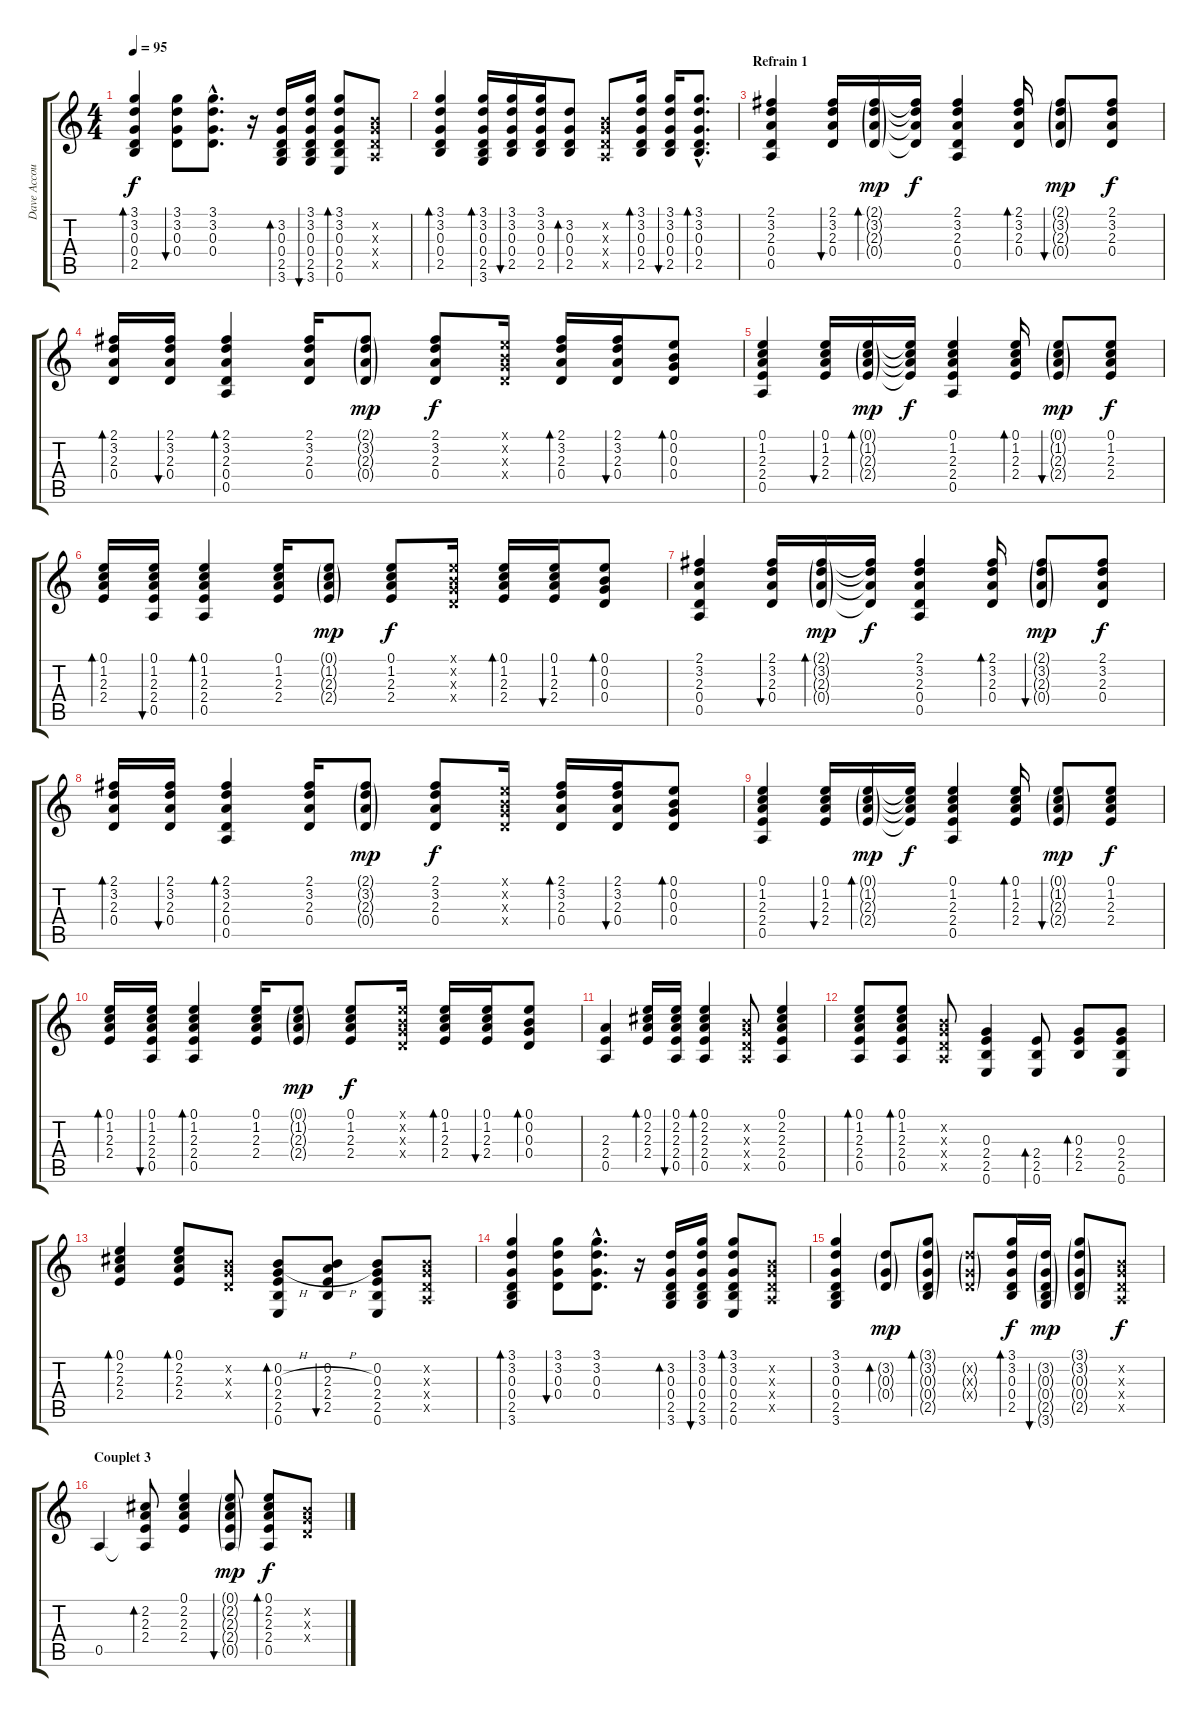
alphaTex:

\track ("Dave Accoustique" "Dave Accou") {instrument acousticguitarnylon}
\staff {score tabs}
\tuning (E4 B3 G3 D3 A2 E2) {hide}
\ts (4 4)
\tempo 95
\clef g2
\ks c
(3.1 3.2 0.3 0.4 2.5).4{bd 120 dy f} (3.1 3.2 0.3 0.4).8{bu 60} (3.1{hac} 3.2{hac} 0.3{hac} 0.4{hac}).8{d} r.16 (3.2 0.3 0.4 2.5 3.6).16{bd 30} (3.1 3.2 0.3 0.4 2.5 3.6).16{bu 30} (3.1 3.2 0.3 0.4 2.5 0.6).8{bd 30} (0.2{x} 0.3{x} 0.4{x} 0.5{x}).8 |
(3.1 3.2 0.3 0.4 2.5).4{bd 30} (3.1 3.2 0.3 0.4 2.5 3.6).16{bd 30} (3.1 3.2 0.3 0.4 2.5).16{bu 30} (3.1 3.2 0.3 0.4 2.5).16 (3.2 0.3 0.4 2.5).8{bd 30} (0.2{x} 0.3{x} 0.4{x} 0.5{x}).8 (3.1 3.2 0.3 0.4 2.5).16{bd 30} (3.1 3.2 0.3 0.4 2.5).16{bu 30} (3.1{hac} 3.2{hac} 0.3{hac} 0.4{hac} 2.5{hac}).8{d bd 30} |
\section ("" "Refrain 1")
(2.1 3.2 2.3 0.4 0.5).4 (2.1 3.2 2.3 0.4).16{bu 30} (2.1{g} 3.2{g} 2.3{g} 0.4{g}).16{bd 30 dy mp} (2.1{t} 3.2{t} 2.3{t} 0.4{t}).16{dy f} (2.1 3.2 2.3 0.4 0.5).4 (2.1 3.2 2.3 0.4).16{bd 30} (2.1{g} 3.2{g} 2.3{g} 0.4{g}).8{bu 30 dy mp} (2.1 3.2 2.3 0.4).8{dy f} |
(2.1 3.2 2.3 0.4).16{bd 30} (2.1 3.2 2.3 0.4).16{bu 30} (2.1 3.2 2.3 0.4 0.5).4{bd 30} (2.1 3.2 2.3 0.4).16 (2.1{g} 3.2{g} 2.3{g} 0.4{g}).8{dy mp} (2.1 3.2 2.3 0.4).8{dy f} (0.1{x} 0.2{x} 0.3{x} 0.4{x}).16 (2.1 3.2 2.3 0.4).16{bd 30} (2.1 3.2 2.3 0.4).16{bu 30} (0.1 0.2 0.3 0.4).8{bd 30} |
(0.1 1.2 2.3 2.4 0.5).4 (0.1 1.2 2.3 2.4).16{bu 30} (0.1{g} 1.2{g} 2.3{g} 2.4{g}).16{bd 30 dy mp} (0.1{t} 1.2{t} 2.3{t} 2.4{t}).16{dy f} (0.1 1.2 2.3 2.4 0.5).4 (0.1 1.2 2.3 2.4).16{bd 30} (0.1{g} 1.2{g} 2.3{g} 2.4{g}).8{bu 30 dy mp} (0.1 1.2 2.3 2.4).8{dy f} |
(0.1 1.2 2.3 2.4).16{bd 30} (0.1 1.2 2.3 2.4 0.5).16{bu 30} (0.1 1.2 2.3 2.4 0.5).4{bd 30} (0.1 1.2 2.3 2.4).16 (0.1{g} 1.2{g} 2.3{g} 2.4{g}).8{dy mp} (0.1 1.2 2.3 2.4).8{dy f} (0.1{x} 0.2{x} 0.3{x} 0.4{x}).16 (0.1 1.2 2.3 2.4).16{bd 30} (0.1 1.2 2.3 2.4).16{bu 30} (0.1 0.2 0.3 0.4).8{bd 30} |
(2.1 3.2 2.3 0.4 0.5).4 (2.1 3.2 2.3 0.4).16{bu 30} (2.1{g} 3.2{g} 2.3{g} 0.4{g}).16{bd 30 dy mp} (2.1{t} 3.2{t} 2.3{t} 0.4{t}).16{dy f} (2.1 3.2 2.3 0.4 0.5).4 (2.1 3.2 2.3 0.4).16{bd 30} (2.1{g} 3.2{g} 2.3{g} 0.4{g}).8{bu 30 dy mp} (2.1 3.2 2.3 0.4).8{dy f} |
(2.1 3.2 2.3 0.4).16{bd 30} (2.1 3.2 2.3 0.4).16{bu 30} (2.1 3.2 2.3 0.4 0.5).4{bd 30} (2.1 3.2 2.3 0.4).16 (2.1{g} 3.2{g} 2.3{g} 0.4{g}).8{dy mp} (2.1 3.2 2.3 0.4).8{dy f} (0.1{x} 0.2{x} 0.3{x} 0.4{x}).16 (2.1 3.2 2.3 0.4).16{bd 30} (2.1 3.2 2.3 0.4).16{bu 30} (0.1 0.2 0.3 0.4).8{bd 30} |
(0.1 1.2 2.3 2.4 0.5).4 (0.1 1.2 2.3 2.4).16{bu 30} (0.1{g} 1.2{g} 2.3{g} 2.4{g}).16{bd 30 dy mp} (0.1{t} 1.2{t} 2.3{t} 2.4{t}).16{dy f} (0.1 1.2 2.3 2.4 0.5).4 (0.1 1.2 2.3 2.4).16{bd 30} (0.1{g} 1.2{g} 2.3{g} 2.4{g}).8{bu 30 dy mp} (0.1 1.2 2.3 2.4).8{dy f} |
(0.1 1.2 2.3 2.4).16{bd 30} (0.1 1.2 2.3 2.4 0.5).16{bu 30} (0.1 1.2 2.3 2.4 0.5).4{bd 30} (0.1 1.2 2.3 2.4).16 (0.1{g} 1.2{g} 2.3{g} 2.4{g}).8{dy mp} (0.1 1.2 2.3 2.4).8{dy f} (0.1{x} 0.2{x} 0.3{x} 0.4{x}).16 (0.1 1.2 2.3 2.4).16{bd 30} (0.1 1.2 2.3 2.4).16{bu 30} (0.1 0.2 0.3 0.4).8{bd 30} |
(2.3 2.4 0.5).4 (0.1 2.2 2.3 2.4).16{bd 60} (0.1 2.2 2.3 2.4 0.5).16{bu 60} (0.1 2.2 2.3 2.4 0.5).4{bd 60} (0.2{x} 0.3{x} 0.4{x} 0.5{x}).8 (0.1 2.2 2.3 2.4 0.5).4 |
(0.1 1.2 2.3 2.4 0.5).8{bd 60} (0.1 1.2 2.3 2.4 0.5).8{bd 60} (0.2{x} 0.3{x} 0.4{x} 0.5{x}).8 (0.3 2.4 2.5 0.6).4 (2.4 2.5 0.6).8{bd 60} (0.3 2.4 2.5).8{bd 60} (0.3 2.4 2.5 0.6).8 |
(0.1 2.2 2.3 2.4).4{bd 60} (0.1 2.2 2.3 2.4).8{bd 60} (0.2{x} 0.3{x} 0.4{x}).8 (0.2 0.3{h} 2.4 2.5 0.6).8{bd 60} (0.2 2.3{h} 2.4 2.5).8{bu 60} (0.2 0.3 2.4 2.5 0.6).8 (0.2{x} 0.3{x} 0.4{x} 0.5{x}).8 |
(3.1 3.2 0.3 0.4 2.5 3.6).4{bd 120} (3.1 3.2 0.3 0.4).8{bu 60} (3.1{hac} 3.2{hac} 0.3{hac} 0.4{hac}).8{d} r.16 (3.2 0.3 0.4 2.5 3.6).16{bd 30} (3.1 3.2 0.3 0.4 2.5 3.6).16{bu 30} (3.1 3.2 0.3 0.4 2.5 0.6).8{bd 30} (0.2{x} 0.3{x} 0.4{x} 0.5{x}).8 |
(3.1 3.2 0.3 0.4 2.5 3.6).4 (3.2{g} 0.3{g} 0.4{g}).8{bd 120 dy mp} (3.1{g} 3.2{g} 0.3{g} 0.4{g} 2.5{g}).8{bd 120} (3.2{g x} 0.3{g x} 0.4{g x}).8 (3.1 3.2 0.3 0.4 2.5).16{bd 60 dy f} (3.2{g} 0.3{g} 0.4{g} 2.5{g} 3.6{g}).16{bu 60 dy mp} (3.1{g} 3.2{g} 0.3{g} 0.4{g} 2.5{g}).8 (0.2{x} 0.3{x} 0.4{x} 0.5{x}).8{dy f} |
\section ("" "Couplet 3")
0.5.4 (2.2 2.3 2.4 0.5{t}).8{bd 60} (0.1 2.2 2.3 2.4).4 (0.1{g} 2.2{g} 2.3{g} 2.4{g} 0.5{g}).8{bu 60 dy mp} (0.1 2.2 2.3 2.4 0.5).8{bd 60 dy f} (0.2{x} 0.3{x} 0.4{x}).8
